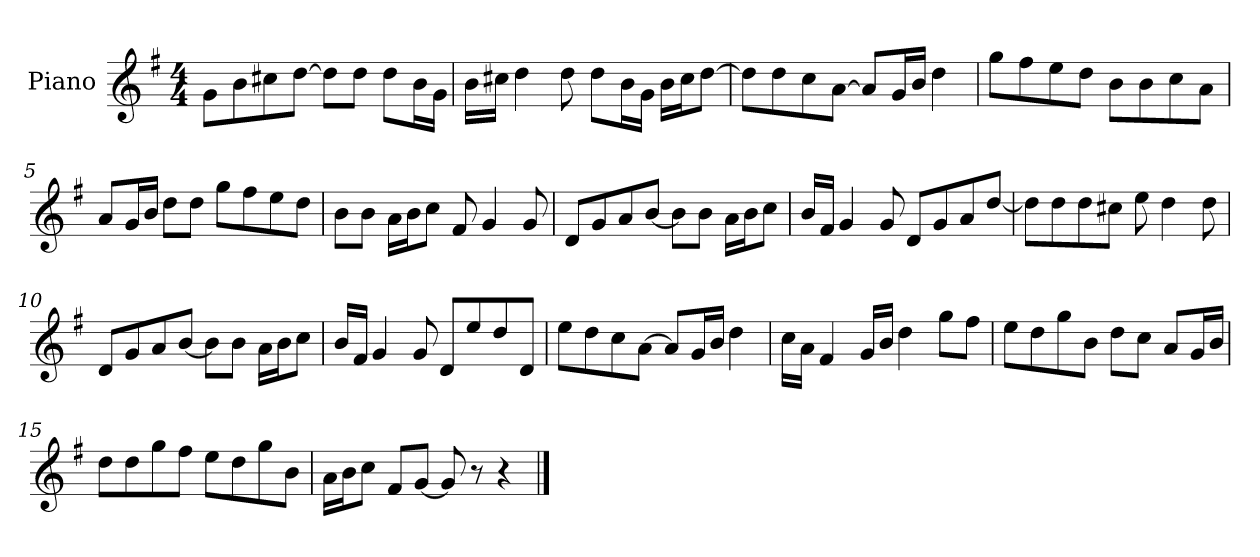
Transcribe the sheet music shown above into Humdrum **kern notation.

**kern
*part1
*staff1
*I"Piano
*I'P-no
*clefG2
*k[f#]
*M4/4
*MM90
=1
8g\L
8b\
8cc#X\
[8dd\J
8dd\L]
8dd\J
8dd\L
16b\L
16g\JJ
=2
16b\LL
16cc#X\JJ
4dd\
8dd\
8dd\L
16b\L
16g\JJ
16b\LL
16cc#\J
[8dd\J
=3
8dd\L]
8dd\
8cc\
[8a\J
8a/L]
16g/L
16b/JJ
4dd\
=4
8gg\L
8ff#\
8ee\
8dd\J
8b\L
8b\
8cc\
8a\J
!!LO:LB:g=z
=5
8a/L
16g/L
16b/JJ
8dd\L
8dd\J
8gg\L
8ff#\
8ee\
8dd\J
=6
8b\L
8b\J
16a\LL
16b\J
8cc\J
8f#/
4g/
8g/
=7
8d/L
8g/
8a/
[8b/J
8b\L]
8b\J
16a\LL
16b\J
8cc\J
=8
16b/LL
16f#/JJ
4g/
8g/
8d/L
8g/
8a/
[8dd/J
=9
8dd\L]
8dd\
8dd\
8cc#X\J
8ee\
4dd\
8dd\
!!LO:LB:g=z
=10
8d/L
8g/
8a/
[8b/J
8b\L]
8b\J
16a\LL
16b\J
8cc\J
=11
16b/LL
16f#/JJ
4g/
8g/
8d/L
8ee/
8dd/
8d/J
=12
8ee\L
8dd\
8cc\
[8a\J
8a/L]
16g/L
16b/JJ
4dd\
=13
16cc\LL
16a\JJ
4f#/
16g/LL
16b/JJ
4dd\
8gg\L
8ff#\J
=14
8ee\L
8dd\
8gg\
8b\J
8dd\L
8cc\J
8a/L
16g/L
16b/JJ
!!LO:LB:g=z
=15
8dd\L
8dd\
8gg\
8ff#\J
8ee\L
8dd\
8gg\
8b\J
=16
16a\LL
16b\J
8cc\J
8f#/L
[8g/J
8g/]
8r
4r
==
*-
